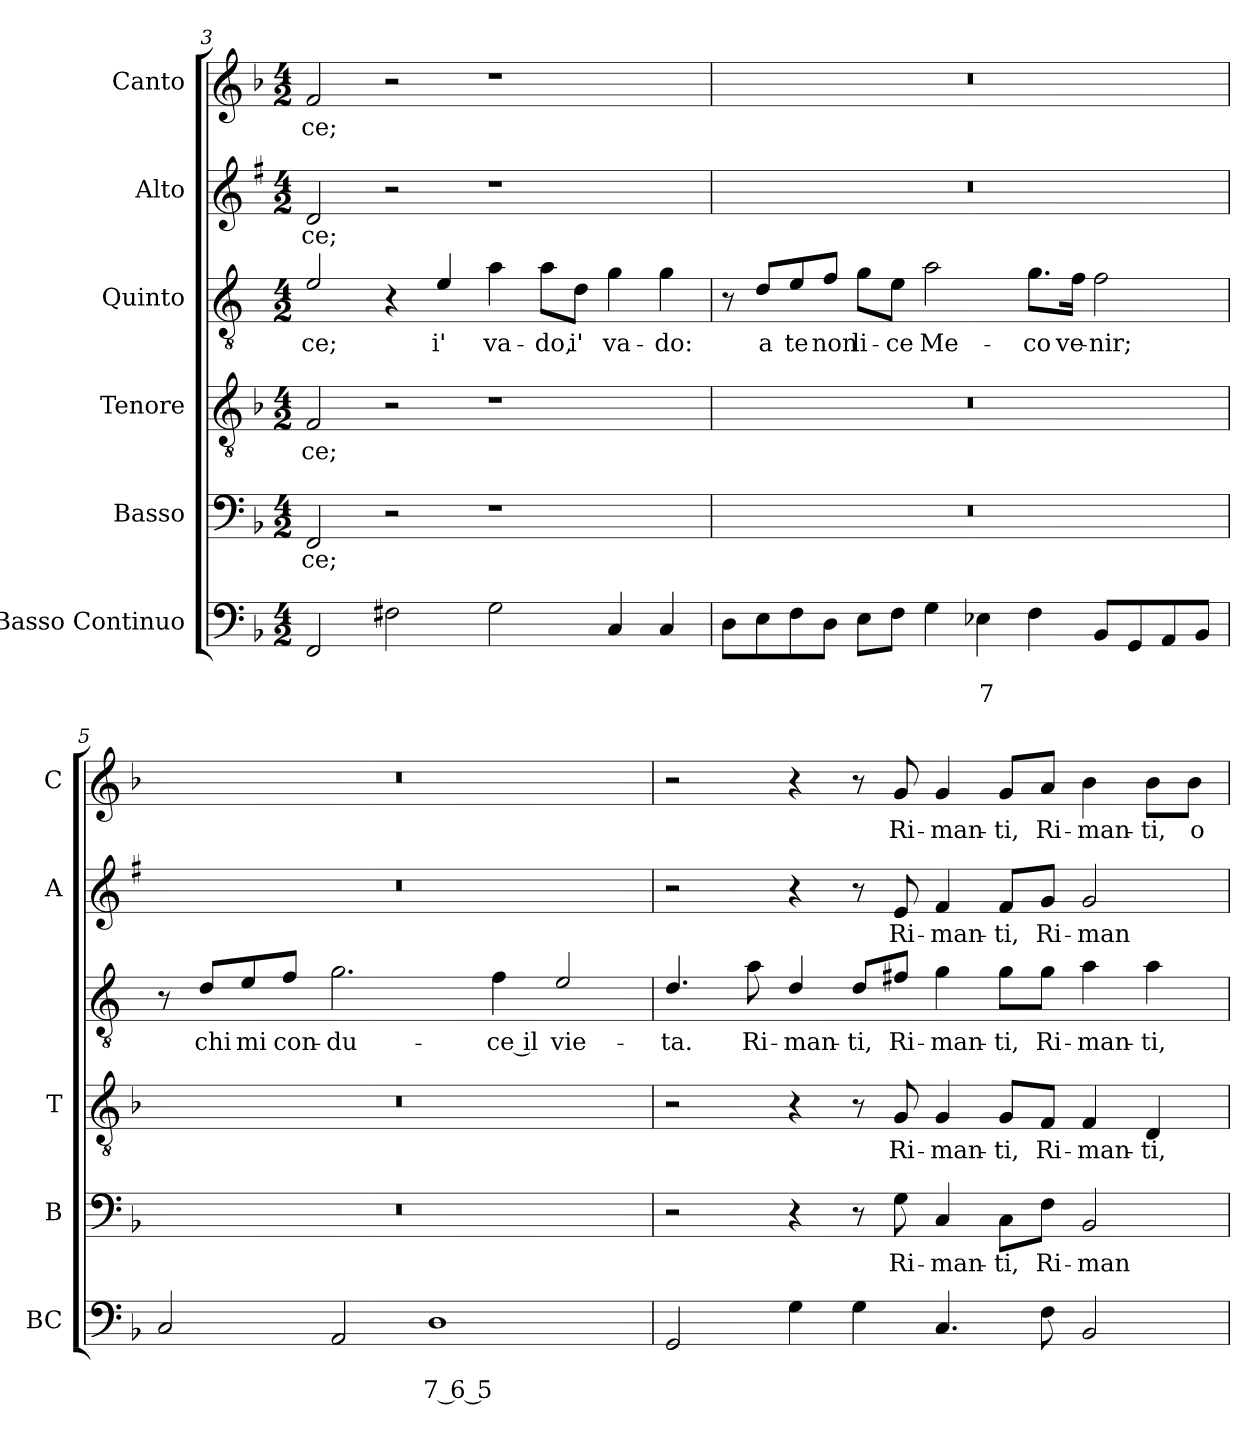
**kern	**text	**text	**kern	**text	**kern	**text	**kern	**text	**kern	**text	**kern	**text
*part6	*part6	*part6	*part5	*part5	*part4	*part4	*part3	*part3	*part2	*part2	*part1	*part1
*staff6	*staff6	*staff6	*staff5	*staff5	*staff4	*staff4	*staff3	*staff3	*staff2	*staff2	*staff1	*staff1
*I"Basso Continuo	*	*	*I"Basso	*	*I"Tenore	*	*I"Quinto	*	*I"Alto	*	*I"Canto	*
*I'BC	*	*	*I'B	*	*I'T	*	*	*	*I'A	*	*I'C	*
*clefF4	*	*	*clefF4	*	*clefGv2	*	*clefGv2	*	*clefG2	*	*clefG2	*
*	*	*	*	*	*	*	*ITrd4c7	*	*ITrd1c2	*	*	*
*k[b-]	*	*	*k[b-]	*	*k[b-]	*	*k[b-]	*	*k[b-]	*	*k[b-]	*
*F:	*	*	*F:	*	*F:	*	*F:	*	*F:	*	*F:	*
*M4/2	*	*	*M4/2	*	*M4/2	*	*M4/2	*	*M4/2	*	*M4/2	*
=3	=3	=3	=3	=3	=3	=3	=3	=3	=3	=3	=3	=3
!	!	!	!	!LO:LY:b	!	!LO:LY:b	!	!LO:LY:b	!	!LO:LY:b	!	!LO:LY:b
2FF/	.	.	2FF/	-ce;	2F/	-ce;	2A/	-ce;	2c/	-ce;	2f/	-ce;
2F#X\	.	.	2r	.	2r	.	4r	.	2r	.	2r	.
!	!	!	!	!	!	!	!	!LO:LY:b	!	!	!	!
.	.	.	.	.	.	.	4A/	i'	.	.	.	.
!	!	!	!	!	!	!	!	!LO:LY:b	!	!	!	!
2G\	.	.	1r	.	1r	.	4d\	va-	1r	.	1r	.
!	!	!	!	!	!	!	!	!LO:LY:b	!	!	!	!
.	.	.	.	.	.	.	8d\L	-do,	.	.	.	.
!	!	!	!	!	!	!	!	!LO:LY:b	!	!	!	!
.	.	.	.	.	.	.	8G\J	i'	.	.	.	.
!	!	!	!	!	!	!	!	!LO:LY:b	!	!	!	!
4C/	.	.	.	.	.	.	4c\	va-	.	.	.	.
!	!	!	!	!	!	!	!	!LO:LY:b	!	!	!	!
4C/	.	.	.	.	.	.	4c\	-do:	.	.	.	.
!!LO:LB:g=z
=4	=4	=4	=4	=4	=4	=4	=4	=4	=4	=4	=4	=4
8D\L	.	.	0r	.	0r	.	8r	.	0r	.	0r	.
!	!	!	!	!	!	!	!	!LO:LY:b	!	!	!	!
8E\	.	.	.	.	.	.	8G/L	a	.	.	.	.
!	!	!	!	!	!	!	!	!LO:LY:b	!	!	!	!
8F\	.	.	.	.	.	.	8A/	te	.	.	.	.
!	!	!	!	!	!	!	!	!LO:LY:b	!	!	!	!
8D\J	.	.	.	.	.	.	8B-/J	non	.	.	.	.
!	!	!	!	!	!	!	!	!LO:LY:b	!	!	!	!
8E\L	.	.	.	.	.	.	8c\L	li-	.	.	.	.
!	!	!	!	!	!	!	!	!LO:LY:b	!	!	!	!
8F\J	.	.	.	.	.	.	8A\J	-ce	.	.	.	.
!	!	!	!	!	!	!	!	!LO:LY:b	!	!	!	!
4G\	.	.	.	.	.	.	2d\	Me-	.	.	.	.
!	!	!LO:LY:b	!	!	!	!	!	!	!	!	!	!
4E-X\	.	7	.	.	.	.	.	.	.	.	.	.
!	!	!	!	!	!	!	!	!LO:LY:b	!	!	!	!
4F\	.	.	.	.	.	.	8.c\L	-co	.	.	.	.
!	!	!	!	!	!	!	!	!LO:LY:b	!	!	!	!
.	.	.	.	.	.	.	16B-\Jk	ve-	.	.	.	.
!	!	!	!	!	!	!	!	!LO:LY:b	!	!	!	!
8BB-/L	.	.	.	.	.	.	2B-\	-nir;	.	.	.	.
8GG/	.	.	.	.	.	.	.	.	.	.	.	.
8AA/	.	.	.	.	.	.	.	.	.	.	.	.
8BB-/J	.	.	.	.	.	.	.	.	.	.	.	.
=5	=5	=5	=5	=5	=5	=5	=5	=5	=5	=5	=5	=5
2C/	.	.	0r	.	0r	.	8r	.	0r	.	0r	.
!	!	!	!	!	!	!	!	!LO:LY:b	!	!	!	!
.	.	.	.	.	.	.	8G/L	chi	.	.	.	.
!	!	!	!	!	!	!	!	!LO:LY:b	!	!	!	!
.	.	.	.	.	.	.	8A/	mi	.	.	.	.
!	!	!	!	!	!	!	!	!LO:LY:b	!	!	!	!
.	.	.	.	.	.	.	8B-/J	con-	.	.	.	.
!	!	!	!	!	!	!	!	!LO:LY:b	!	!	!	!
2AA/	.	.	.	.	.	.	2.c\	-du-	.	.	.	.
!	!	!LO:LY:b	!	!	!	!	!	!	!	!	!	!
1D	.	7 6 5	.	.	.	.	.	.	.	.	.	.
!	!	!	!	!	!	!	!	!LO:LY:b	!	!	!	!
.	.	.	.	.	.	.	4B-\	-ce il	.	.	.	.
!	!	!	!	!	!	!	!	!LO:LY:b	!	!	!	!
.	.	.	.	.	.	.	2A/	vie-	.	.	.	.
=6	=6	=6	=6	=6	=6	=6	=6	=6	=6	=6	=6	=6
!	!	!	!	!	!	!	!	!LO:LY:b	!	!	!	!
2GG/	.	.	2r	.	2r	.	4.G/	-ta.	2r	.	2r	.
!	!	!	!	!	!	!	!	!LO:LY:b	!	!	!	!
.	.	.	.	.	.	.	8d\	Ri-	.	.	.	.
!	!	!	!	!	!	!	!	!LO:LY:b	!	!	!	!
4G\	.	.	4r	.	4r	.	4G/	-man-	4r	.	4r	.
!	!	!	!	!	!	!	!	!LO:LY:b	!	!	!	!
4G\	.	.	8r	.	8r	.	8G/L	-ti,	8r	.	8r	.
!	!	!	!	!LO:LY:b	!	!LO:LY:b	!	!LO:LY:b	!	!LO:LY:b	!	!LO:LY:b
.	.	.	8G\	Ri-	8G/	Ri-	8Bn/J	Ri-	8d/	Ri-	8g/	Ri-
!	!	!	!	!LO:LY:b	!	!LO:LY:b	!	!LO:LY:b	!	!LO:LY:b	!	!LO:LY:b
4.C/	.	.	4C/	-man-	4G/	-man-	4c\	-man-	4e/	-man-	4g/	-man-
!	!	!	!	!LO:LY:b	!	!LO:LY:b	!	!LO:LY:b	!	!LO:LY:b	!	!LO:LY:b
.	.	.	8C\L	-ti,	8G/L	-ti,	8c\L	-ti,	8e/L	-ti,	8g/L	-ti,
!	!	!	!	!LO:LY:b	!	!LO:LY:b	!	!LO:LY:b	!	!LO:LY:b	!	!LO:LY:b
8F\	.	.	8F\J	Ri-	8F/J	Ri-	8c\J	Ri-	8f/J	Ri-	8a/J	Ri-
!	!	!	!	!LO:LY:b	!	!LO:LY:b	!	!LO:LY:b	!	!LO:LY:b	!	!LO:LY:b
2BB-/	.	.	2BB-/	-man-	4F/	-man-	4d\	-man-	2f/	-man-	4b-\	-man-
!	!	!	!	!	!	!LO:LY:b	!	!LO:LY:b	!	!	!	!LO:LY:b
.	.	.	.	.	4D/	-ti,	4d\	-ti,	.	.	8b-\L	-ti,
!	!	!	!	!	!	!	!	!	!	!	!	!LO:LY:b
.	.	.	.	.	.	.	.	.	.	.	8b-\J	o
=	=	=	=	=	=	=	=	=	=	=	=	=
*-	*-	*-	*-	*-	*-	*-	*-	*-	*-	*-	*-	*-
